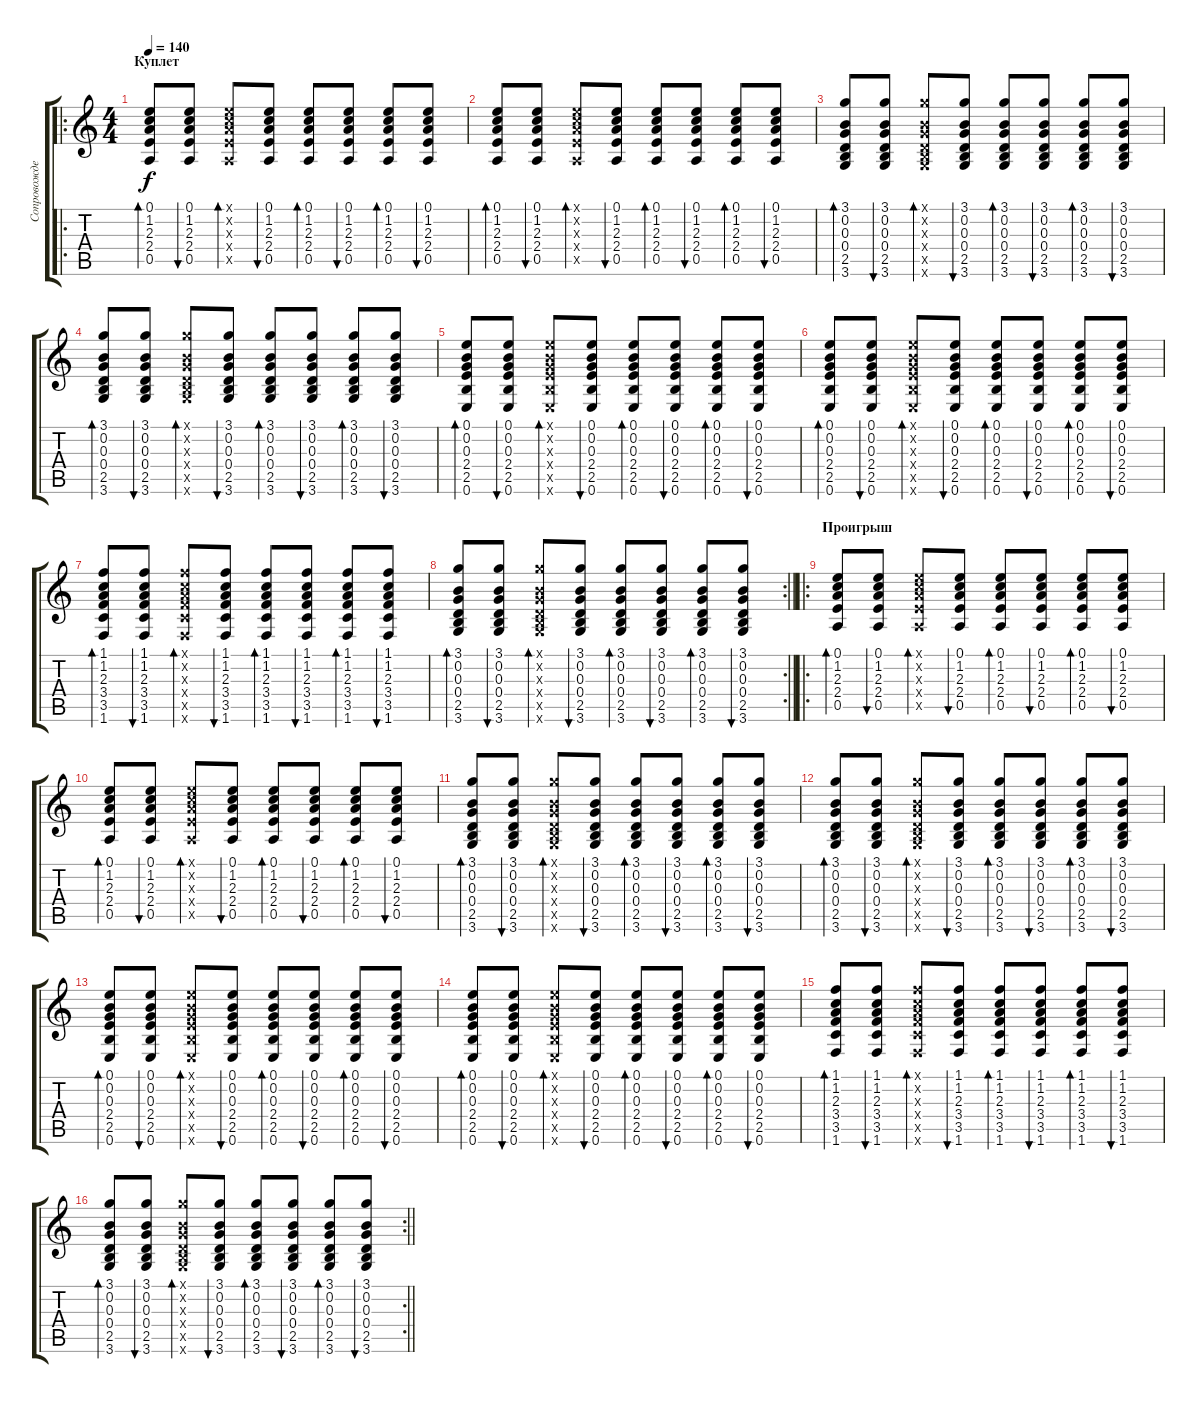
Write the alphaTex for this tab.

\track ("Сопровождение" "Сопровожде") {instrument acousticguitarsteel}
\staff {score tabs}
\tuning (E4 B3 G3 D3 A2 E2) {hide}
\ro
\ts (4 4)
\section ("" "Куплет")
\tempo 140
\clef g2
\ks c
(0.1 1.2 2.3 2.4 0.5).8{bd 60 dy f} (0.1 1.2 2.3 2.4 0.5).8{bu 60} (0.1{x} 1.2{x} 2.3{x} 2.4{x} 0.5{x}).8{bd 60} (0.1 1.2 2.3 2.4 0.5).8{bu 60} (0.1 1.2 2.3 2.4 0.5).8{bd 60} (0.1 1.2 2.3 2.4 0.5).8{bu 60} (0.1 1.2 2.3 2.4 0.5).8{bd 60} (0.1 1.2 2.3 2.4 0.5).8{bu 60} |
(0.1 1.2 2.3 2.4 0.5).8{bd 60} (0.1 1.2 2.3 2.4 0.5).8{bu 60} (0.1{x} 1.2{x} 2.3{x} 2.4{x} 0.5{x}).8{bd 60} (0.1 1.2 2.3 2.4 0.5).8{bu 60} (0.1 1.2 2.3 2.4 0.5).8{bd 60} (0.1 1.2 2.3 2.4 0.5).8{bu 60} (0.1 1.2 2.3 2.4 0.5).8{bd 60} (0.1 1.2 2.3 2.4 0.5).8{bu 60} |
(3.1 0.2 0.3 0.4 2.5 3.6).8{bd 60} (3.1 0.2 0.3 0.4 2.5 3.6).8{bu 60} (3.1{x} 0.2{x} 0.3{x} 0.4{x} 2.5{x} 3.6{x}).8{bd 60} (3.1 0.2 0.3 0.4 2.5 3.6).8{bu 60} (3.1 0.2 0.3 0.4 2.5 3.6).8{bd 60} (3.1 0.2 0.3 0.4 2.5 3.6).8{bu 60} (3.1 0.2 0.3 0.4 2.5 3.6).8{bd 60} (3.1 0.2 0.3 0.4 2.5 3.6).8{bu 60} |
(3.1 0.2 0.3 0.4 2.5 3.6).8{bd 60} (3.1 0.2 0.3 0.4 2.5 3.6).8{bu 60} (3.1{x} 0.2{x} 0.3{x} 0.4{x} 2.5{x} 3.6{x}).8{bd 60} (3.1 0.2 0.3 0.4 2.5 3.6).8{bu 60} (3.1 0.2 0.3 0.4 2.5 3.6).8{bd 60} (3.1 0.2 0.3 0.4 2.5 3.6).8{bu 60} (3.1 0.2 0.3 0.4 2.5 3.6).8{bd 60} (3.1 0.2 0.3 0.4 2.5 3.6).8{bu 60} |
(0.1 0.2 0.3 2.4 2.5 0.6).8{bd 60} (0.1 0.2 0.3 2.4 2.5 0.6).8{bu 60} (0.1{x} 0.2{x} 0.3{x} 2.4{x} 2.5{x} 0.6{x}).8{bd 60} (0.1 0.2 0.3 2.4 2.5 0.6).8{bu 60} (0.1 0.2 0.3 2.4 2.5 0.6).8{bd 60} (0.1 0.2 0.3 2.4 2.5 0.6).8{bu 60} (0.1 0.2 0.3 2.4 2.5 0.6).8{bd 60} (0.1 0.2 0.3 2.4 2.5 0.6).8{bu 60} |
(0.1 0.2 0.3 2.4 2.5 0.6).8{bd 60} (0.1 0.2 0.3 2.4 2.5 0.6).8{bu 60} (0.1{x} 0.2{x} 0.3{x} 2.4{x} 2.5{x} 0.6{x}).8{bd 60} (0.1 0.2 0.3 2.4 2.5 0.6).8{bu 60} (0.1 0.2 0.3 2.4 2.5 0.6).8{bd 60} (0.1 0.2 0.3 2.4 2.5 0.6).8{bu 60} (0.1 0.2 0.3 2.4 2.5 0.6).8{bd 60} (0.1 0.2 0.3 2.4 2.5 0.6).8{bu 60} |
(1.1 1.2 2.3 3.4 3.5 1.6).8{bd 60} (1.1 1.2 2.3 3.4 3.5 1.6).8{bu 60} (1.1{x} 1.2{x} 2.3{x} 3.4{x} 3.5{x} 1.6{x}).8{bd 60} (1.1 1.2 2.3 3.4 3.5 1.6).8{bu 60} (1.1 1.2 2.3 3.4 3.5 1.6).8{bd 60} (1.1 1.2 2.3 3.4 3.5 1.6).8{bu 60} (1.1 1.2 2.3 3.4 3.5 1.6).8{bd 60} (1.1 1.2 2.3 3.4 3.5 1.6).8{bu 60} |
\rc 2
\barLineRight lightlight
(3.1 0.2 0.3 0.4 2.5 3.6).8{bd 60} (3.1 0.2 0.3 0.4 2.5 3.6).8{bu 60} (3.1{x} 0.2{x} 0.3{x} 0.4{x} 2.5{x} 3.6{x}).8{bd 60} (3.1 0.2 0.3 0.4 2.5 3.6).8{bu 60} (3.1 0.2 0.3 0.4 2.5 3.6).8{bd 60} (3.1 0.2 0.3 0.4 2.5 3.6).8{bu 60} (3.1 0.2 0.3 0.4 2.5 3.6).8{bd 60} (3.1 0.2 0.3 0.4 2.5 3.6).8{bu 60} |
\ro
\section ("" "Проигрыш")
(0.1 1.2 2.3 2.4 0.5).8{bd 60} (0.1 1.2 2.3 2.4 0.5).8{bu 60} (0.1{x} 1.2{x} 2.3{x} 2.4{x} 0.5{x}).8{bd 60} (0.1 1.2 2.3 2.4 0.5).8{bu 60} (0.1 1.2 2.3 2.4 0.5).8{bd 60} (0.1 1.2 2.3 2.4 0.5).8{bu 60} (0.1 1.2 2.3 2.4 0.5).8{bd 60} (0.1 1.2 2.3 2.4 0.5).8{bu 60} |
(0.1 1.2 2.3 2.4 0.5).8{bd 60} (0.1 1.2 2.3 2.4 0.5).8{bu 60} (0.1{x} 1.2{x} 2.3{x} 2.4{x} 0.5{x}).8{bd 60} (0.1 1.2 2.3 2.4 0.5).8{bu 60} (0.1 1.2 2.3 2.4 0.5).8{bd 60} (0.1 1.2 2.3 2.4 0.5).8{bu 60} (0.1 1.2 2.3 2.4 0.5).8{bd 60} (0.1 1.2 2.3 2.4 0.5).8{bu 60} |
(3.1 0.2 0.3 0.4 2.5 3.6).8{bd 60} (3.1 0.2 0.3 0.4 2.5 3.6).8{bu 60} (3.1{x} 0.2{x} 0.3{x} 0.4{x} 2.5{x} 3.6{x}).8{bd 60} (3.1 0.2 0.3 0.4 2.5 3.6).8{bu 60} (3.1 0.2 0.3 0.4 2.5 3.6).8{bd 60} (3.1 0.2 0.3 0.4 2.5 3.6).8{bu 60} (3.1 0.2 0.3 0.4 2.5 3.6).8{bd 60} (3.1 0.2 0.3 0.4 2.5 3.6).8{bu 60} |
(3.1 0.2 0.3 0.4 2.5 3.6).8{bd 60} (3.1 0.2 0.3 0.4 2.5 3.6).8{bu 60} (3.1{x} 0.2{x} 0.3{x} 0.4{x} 2.5{x} 3.6{x}).8{bd 60} (3.1 0.2 0.3 0.4 2.5 3.6).8{bu 60} (3.1 0.2 0.3 0.4 2.5 3.6).8{bd 60} (3.1 0.2 0.3 0.4 2.5 3.6).8{bu 60} (3.1 0.2 0.3 0.4 2.5 3.6).8{bd 60} (3.1 0.2 0.3 0.4 2.5 3.6).8{bu 60} |
(0.1 0.2 0.3 2.4 2.5 0.6).8{bd 60} (0.1 0.2 0.3 2.4 2.5 0.6).8{bu 60} (0.1{x} 0.2{x} 0.3{x} 2.4{x} 2.5{x} 0.6{x}).8{bd 60} (0.1 0.2 0.3 2.4 2.5 0.6).8{bu 60} (0.1 0.2 0.3 2.4 2.5 0.6).8{bd 60} (0.1 0.2 0.3 2.4 2.5 0.6).8{bu 60} (0.1 0.2 0.3 2.4 2.5 0.6).8{bd 60} (0.1 0.2 0.3 2.4 2.5 0.6).8{bu 60} |
(0.1 0.2 0.3 2.4 2.5 0.6).8{bd 60} (0.1 0.2 0.3 2.4 2.5 0.6).8{bu 60} (0.1{x} 0.2{x} 0.3{x} 2.4{x} 2.5{x} 0.6{x}).8{bd 60} (0.1 0.2 0.3 2.4 2.5 0.6).8{bu 60} (0.1 0.2 0.3 2.4 2.5 0.6).8{bd 60} (0.1 0.2 0.3 2.4 2.5 0.6).8{bu 60} (0.1 0.2 0.3 2.4 2.5 0.6).8{bd 60} (0.1 0.2 0.3 2.4 2.5 0.6).8{bu 60} |
(1.1 1.2 2.3 3.4 3.5 1.6).8{bd 60} (1.1 1.2 2.3 3.4 3.5 1.6).8{bu 60} (1.1{x} 1.2{x} 2.3{x} 3.4{x} 3.5{x} 1.6{x}).8{bd 60} (1.1 1.2 2.3 3.4 3.5 1.6).8{bu 60} (1.1 1.2 2.3 3.4 3.5 1.6).8{bd 60} (1.1 1.2 2.3 3.4 3.5 1.6).8{bu 60} (1.1 1.2 2.3 3.4 3.5 1.6).8{bd 60} (1.1 1.2 2.3 3.4 3.5 1.6).8{bu 60} |
\rc 2
\barLineRight lightlight
(3.1 0.2 0.3 0.4 2.5 3.6).8{bd 60} (3.1 0.2 0.3 0.4 2.5 3.6).8{bu 60} (3.1{x} 0.2{x} 0.3{x} 0.4{x} 2.5{x} 3.6{x}).8{bd 60} (3.1 0.2 0.3 0.4 2.5 3.6).8{bu 60} (3.1 0.2 0.3 0.4 2.5 3.6).8{bd 60} (3.1 0.2 0.3 0.4 2.5 3.6).8{bu 60} (3.1 0.2 0.3 0.4 2.5 3.6).8{bd 60} (3.1 0.2 0.3 0.4 2.5 3.6).8{bu 60}
